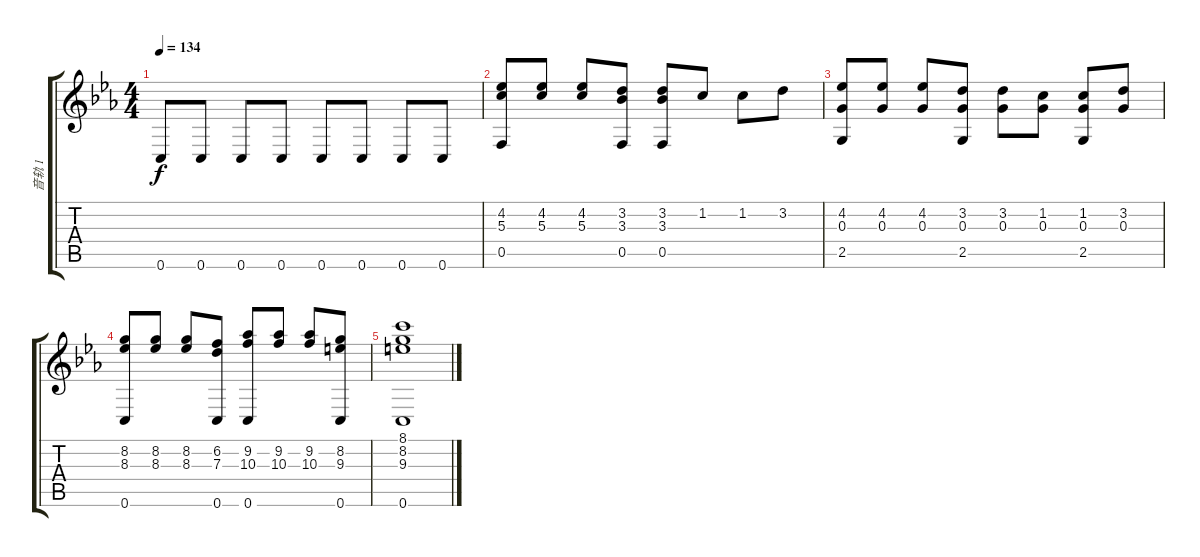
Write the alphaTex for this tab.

\track ("音轨 1" "音轨 1") {instrument acousticguitarsteel}
\staff {score tabs}
\tuning (E4 B3 G3 D3 F2 C2) {hide}
\ts (4 4)
\tempo 134
\clef g2
\ks cminor
0.6.8{dy f} 0.6.8 0.6.8 0.6.8 0.6.8 0.6.8 0.6.8 0.6.8 |
(4.2 5.3 0.5).8 (4.2 5.3).8 (4.2 5.3).8 (3.2 3.3 0.5).8 (3.2 3.3 0.5).8 1.2.8 1.2.8 3.2.8 |
(4.2 0.3 2.5).8 (4.2 0.3).8 (4.2 0.3).8 (3.2 0.3 2.5).8 (3.2 0.3).8 (1.2 0.3).8 (1.2 0.3 2.5).8 (3.2 0.3).8 |
(8.2 8.3 0.6).8 (8.2 8.3).8 (8.2 8.3).8 (6.2 7.3 0.6).8 (9.2 10.3 0.6).8 (9.2 10.3).8 (9.2 10.3).8 (8.2 9.3 0.6).8 |
(8.1 8.2 9.3 0.6).1
